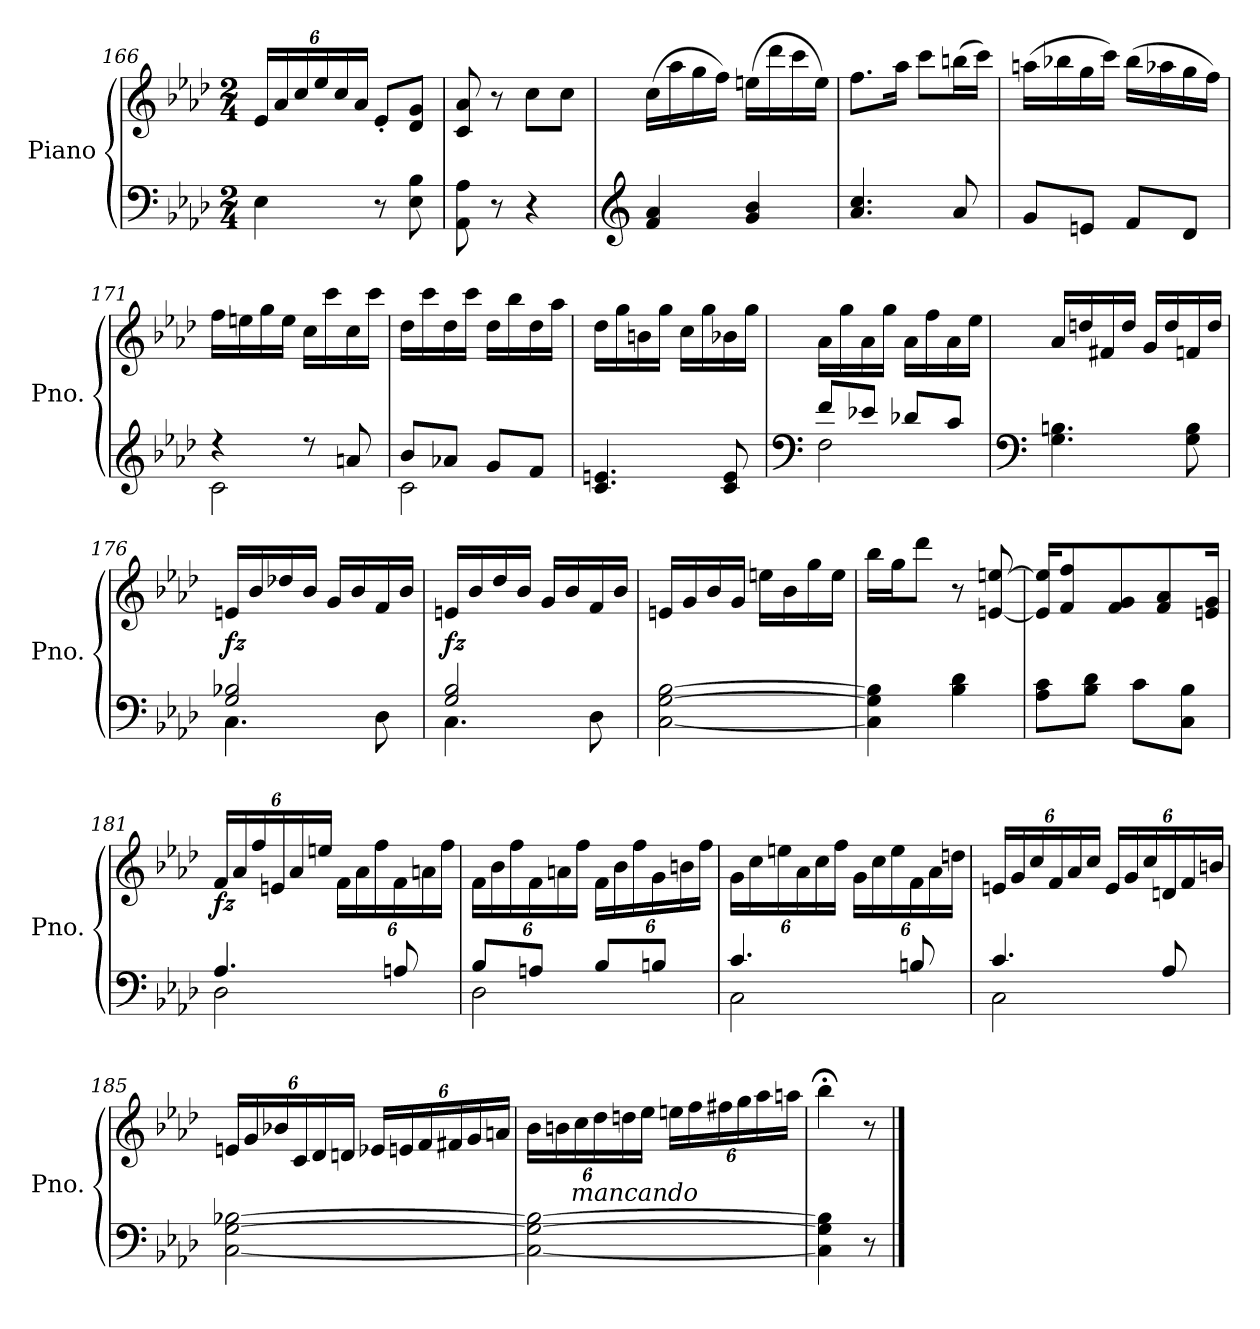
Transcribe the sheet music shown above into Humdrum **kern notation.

**kern	**kern	**dynam
*part1	*part1	*part1
*staff2	*staff1	*staff1/2
*I"Piano	*	*
*I'Pno.	*	*
!!LO:LB:g=z
*clefF4	*clefG2	*
*k[b-e-a-d-]	*k[b-e-a-d-]	*
*A-:	*A-:	*
*M2/4	*M2/4	*
*	*Xbrackettup	*
=166	=166	=166
4E-\	24e-/LL	.
.	24a-/	.
.	24cc/	.
.	24ee-/	.
.	24cc/	.
.	24a-/JJ	.
8r	8e-'/L	.
8E-\ 8B-\	8d-/ 8g/J	.
=167	=167	=167
8AA-\ 8A-\	8c/ 8a-/	.
8r	8r	.
4r	8cc\L	.
.	8cc\J	.
=168	=168	=168
*clefG2	*	*
4f/ 4a-/	(16cc\LL	.
.	16aa-\	.
.	16gg\	.
.	16ff\JJ)	.
4g/ 4b-/	(16een\LL	.
.	16ddd-\	.
.	16ccc\	.
.	16ee\JJ)	.
=169	=169	=169
4.a-/ 4.cc/	8.ff\L	.
.	16aa-\Jk	.
.	8ccc\L	.
8a-/	(16bbn\L	.
.	16ccc\JJ)	.
=170	=170	=170
8g/L	(16aan\LL	.
.	16bb-X\	.
8en/J	16gg\	.
.	16ccc\JJ)	.
8f/L	(16bb-\LL	.
.	16aa-X\	.
8d-/J	16gg\	.
.	16ff\JJ)	.
!!LO:LB:g=z
=171	=171	=171
*^	*	*
4r	2c\	16ff\LL	.
.	.	16een\	.
.	.	16gg\	.
.	.	16ee\JJ	.
8r	.	16cc\LL	.
.	.	16ccc\	.
8an/	.	16cc\	.
.	.	16ccc\JJ	.
!!LO:PB:g=z
=172	=172	=172	=172
8b-/L	2c\	16dd-\LL	.
.	.	16ccc\	.
8a-X/J	.	16dd-\	.
.	.	16ccc\JJ	.
8g/L	.	16dd-\LL	.
.	.	16bb-\	.
8f/J	.	16dd-\	.
.	.	16aa-\JJ	.
*v	*v	*	*
=173	=173	=173
4.c/ 4.en/	16dd-\LL	.
.	16gg\	.
.	16bn\	.
.	16gg\JJ	.
.	16cc\LL	.
.	16gg\	.
8c/ 8e/	16b-X\	.
.	16gg\JJ	.
=174	=174	=174
*clefF4	*	*
*^	*	*
8f/L	2F\	16a-\LL	.
.	.	16gg\	.
8e-X/J	.	16a-\	.
.	.	16gg\JJ	.
8d-X/L	.	16a-\LL	.
.	.	16ff\	.
8c/J	.	16a-\	.
.	.	16ee-\JJ	.
*v	*v	*	*
=175	=175	=175
*clefF4	*	*
4.G\ 4.Bn\	16a-/LL	.
.	16ddn/	.
.	16f#X/	.
.	16dd/JJ	.
.	16g/LL	.
.	16dd/	.
8G\ 8B\	16fn/	.
.	16dd/JJ	.
!!LO:LB:g=z
=176	=176	=176
*^	*	*
!	!	!	!LO:DY:b
2G/ 2B-X/	4.C\	16en/LL	fz
.	.	16b-/	.
.	.	16dd-X/	.
.	.	16b-/JJ	.
.	.	16g/LL	.
.	.	16b-/	.
.	8D-\	16f/	.
.	.	16b-/JJ	.
!!LO:LB:g=z
=177	=177	=177	=177
!	!	!	!LO:DY:b
2G/ 2B-/	4.C\	16en/LL	fz
.	.	16b-/	.
.	.	16dd-/	.
.	.	16b-/JJ	.
.	.	16g/LL	.
.	.	16b-/	.
.	8D-\	16f/	.
.	.	16b-/JJ	.
*v	*v	*	*
=178	=178	=178
[2C\ [2G\ [2B-\	16en/LL	.
.	16g/	.
.	16b-/	.
.	16g/JJ	.
.	16een\LL	.
.	16b-\	.
.	16gg\	.
.	16ee\JJ	.
=179	=179	=179
4C\] 4G\] 4B-\]	16bb-\LL	.
.	16gg\J	.
.	8ddd-\J	.
4B-\ 4d-\	8r	.
.	[8en/ [8een/	.
=180	=180	=180
8A-\ 8c\L	16e/] 16ee/]KL	.
.	8f/ 8ff/	.
8B-\ 8d-\J	.	.
.	8f/ 8g/	.
8c\L	.	.
.	8f/ 8a-/	.
8C\ 8B-\J	.	.
.	16en/ 16g/Jk	.
=181	=181	=181
*^	*	*
!	!	!	!LO:DY:b
4.A-/	2D-\	24f/LL	fz
.	.	24a-/	.
.	.	24ff/	.
.	.	24en/	.
.	.	24a-/	.
.	.	24een/JJ	.
.	.	24f\LL	.
.	.	24a-\	.
.	.	24ff\	.
8An/	.	24f\	.
.	.	24an\	.
.	.	24ff\JJ	.
!!LO:LB:g=z
=182	=182	=182	=182
8B-/L	2D-\	24f\LL	.
.	.	24b-\	.
.	.	24ff\	.
8An/J	.	24f\	.
.	.	24an\	.
.	.	24ff\JJ	.
8B-/L	.	24f\LL	.
.	.	24b-\	.
.	.	24ff\	.
8Bn/J	.	24g\	.
.	.	24bn\	.
.	.	24ff\JJ	.
=183	=183	=183	=183
4.c/	2C\	24g\LL	.
.	.	24cc\	.
.	.	24een\	.
.	.	24a-\	.
.	.	24cc\	.
.	.	24ff\JJ	.
.	.	24g\LL	.
.	.	24cc\	.
.	.	24ee\	.
8Bn/	.	24f\	.
.	.	24a-\	.
.	.	24ddn\JJ	.
=184	=184	=184	=184
4.c/	2C\	24en/LL	.
.	.	24g/	.
.	.	24cc/	.
.	.	24f/	.
.	.	24a-/	.
.	.	24cc/JJ	.
.	.	24e/LL	.
.	.	24g/	.
.	.	24cc/	.
8A-/	.	24dn/	.
.	.	24f/	.
.	.	24bn/JJ	.
*v	*v	*	*
!!LO:LB:g=z
=185	=185	=185
[2C\ [2G\ [2B-X\	24en/LL	.
.	24g/	.
.	24b-X/	.
.	24c/	.
.	24d-/	.
.	24dn/JJ	.
.	24e-X/LL	.
.	24en/	.
.	24f/	.
.	24f#X/	.
.	24g/	.
.	24an/JJ	.
=186	=186	=186
2C\_ 2G\_ 2B-\_	24b-\LL	.
.	24bn\	.
!	!LO:TX:b:i:t=mancando	!
.	24cc\	.
.	24dd-\	.
.	24ddn\	.
.	24ee-\JJ	.
.	24een\LL	.
.	24ff\	.
.	24ff#X\	.
.	24gg\	.
.	24aa-\	.
.	24aan\JJ	.
=187	=187	=187
4C\] 4G\] 4B-\]	4bb-;<\	.
8r	8r	.
==	==	==
*-	*-	*-
